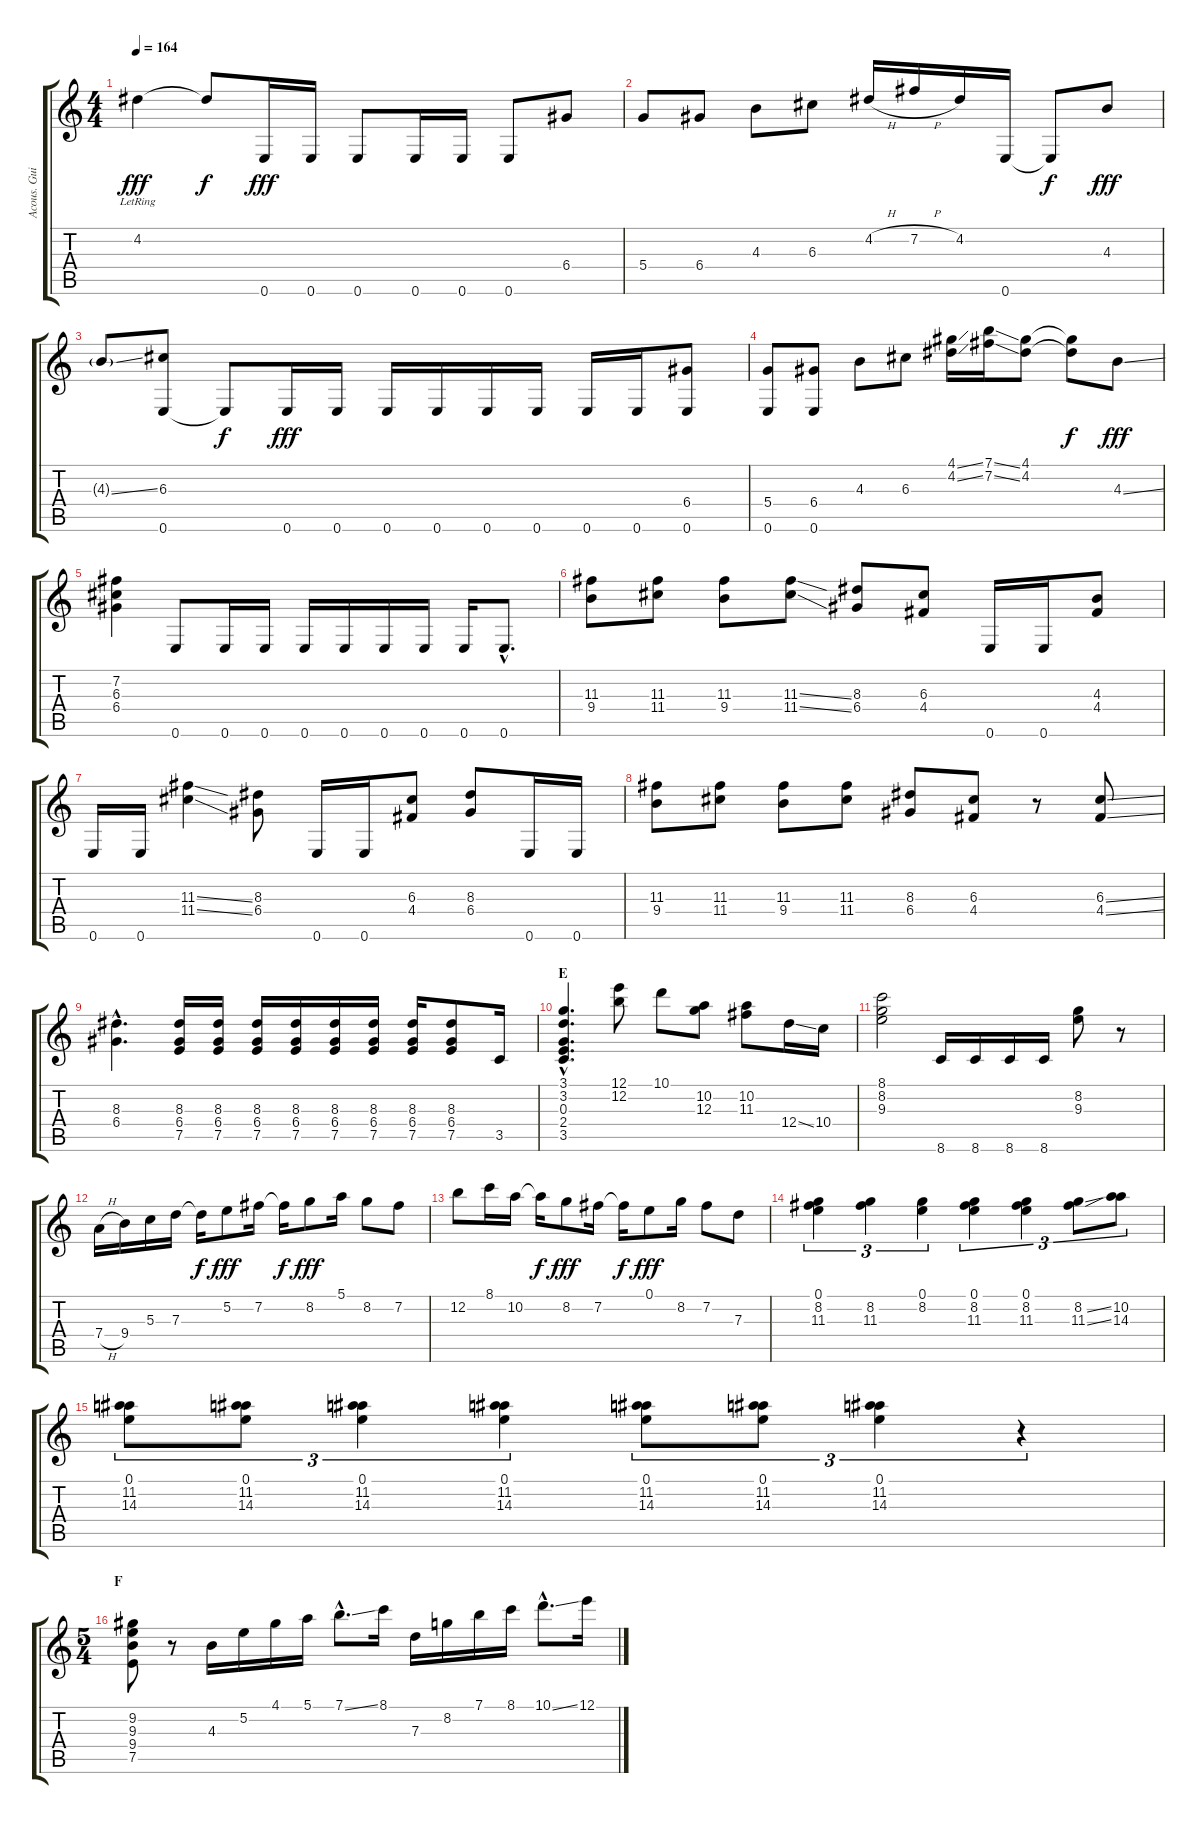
\track ("Acous. Guitar" "Acous. Gui") {instrument acousticguitarsteel}
\staff {score tabs}
\tuning (E4 B3 G3 D3 A2 E2) {hide}
\ts (4 4)
\tempo 164
\clef g2
\ks c
4.2{lr}.4{dy fff} 4.2{t}.8{dy f} 0.6.16{dy fff} 0.6.16 0.6.8 0.6.16 0.6.16 0.6.8 6.4.8 |
5.4.8 6.4.8 4.3.8 6.3.8 4.2{h}.16 7.2{h}.16 4.2.16 0.6.16 0.6{t}.8{dy f} 4.3.8{dy fff} |
4.3{ss g}.8 (6.3 0.6).8 0.6{t}.8{dy f} 0.6.16{dy fff} 0.6.16 0.6.16 0.6.16 0.6.16 0.6.16 0.6.16 0.6.16 (6.4 0.6).8 |
(5.4 0.6).8 (6.4 0.6).8 4.3.8 6.3.8 (4.1{ss} 4.2{ss}).16 (7.1{ss} 7.2{ss}).16 (4.1 4.2).8 (4.1{t} 4.2{t}).8{dy f} 4.3{ss}.8{dy fff} |
(7.2 6.3 6.4).4 0.6.8 0.6.16 0.6.16 0.6.16 0.6.16 0.6.16 0.6.16 0.6.16 0.6{hac}.8{d} |
(11.3 9.4).8 (11.3 11.4).8 (11.3 9.4).8 (11.3{ss} 11.4{ss}).8 (8.3 6.4).8 (6.3 4.4).8 0.6.16 0.6.16 (4.3 4.4).8 |
0.6.16 0.6.16 (11.3{ss} 11.4{ss}).4 (8.3 6.4).8 0.6.16 0.6.16 (6.3 4.4).8 (8.3 6.4).8 0.6.16 0.6.16 |
(11.3 9.4).8 (11.3 11.4).8 (11.3 9.4).8 (11.3 11.4).8 (8.3 6.4).8 (6.3 4.4).8 r.8 (6.3{ss} 4.4{ss}).8 |
(8.3{hac} 6.4{hac}).4{d} (8.3 6.4 7.5).16 (8.3 6.4 7.5).16 (8.3 6.4 7.5).16 (8.3 6.4 7.5).16 (8.3 6.4 7.5).16 (8.3 6.4 7.5).16 (8.3 6.4 7.5).16 (8.3 6.4 7.5).8 3.5.16 |
\section ("" "E")
(3.1{hac} 3.2{hac} 0.3{hac} 2.4{hac} 3.5{hac}).4{d} (12.1 12.2).8 10.1.8 (10.2 12.3).8 (10.2 11.3).8 12.4{ss}.16 10.4.16 |
(8.1 8.2 9.3).2 8.6.16 8.6.16 8.6.16 8.6.16 (8.2 9.3).8 r.8 |
7.4{h}.16 9.4.16 5.3.16 7.3.16 7.3{t}.16{dy f} 5.2.8{dy fff} 7.2.16 7.2{t}.16{dy f} 8.2.8{dy fff} 5.1.16 8.2.8 7.2.8 |
12.2.8 8.1.16 10.2.16 10.2{t}.16{dy f} 8.2.8{dy fff} 7.2.16 7.2{t}.16{dy f} 0.1.8{dy fff} 8.2.16 7.2.8 7.3.8 |
(0.1 8.2 11.3).4{tu (3 2)} (8.2 11.3).4{tu (3 2)} (0.1 8.2).4{tu (3 2)} (0.1 8.2 11.3).4{tu (3 2)} (0.1 8.2 11.3).4{tu (3 2)} (8.2{ss} 11.3{ss}).8{tu (3 2)} (10.2 14.3).8{tu (3 2)} |
(0.1 11.2 14.3).8{tu (3 2)} (0.1 11.2 14.3).8{tu (3 2)} (0.1 11.2 14.3).4{tu (3 2)} (0.1 11.2 14.3).4{tu (3 2)} (0.1 11.2 14.3).8{tu (3 2)} (0.1 11.2 14.3).8{tu (3 2)} (0.1 11.2 14.3).4{tu (3 2)} r.4{tu (3 2)} |
\ts (5 4)
\section ("" "F")
(9.2 9.3 9.4 7.5).8 r.8 4.3.16 5.2.16 4.1.16 5.1.16 7.1{ss hac}.8{d} 8.1.16 7.3.16 8.2.16 7.1.16 8.1.16 10.1{ss hac}.8{d} 12.1.16
